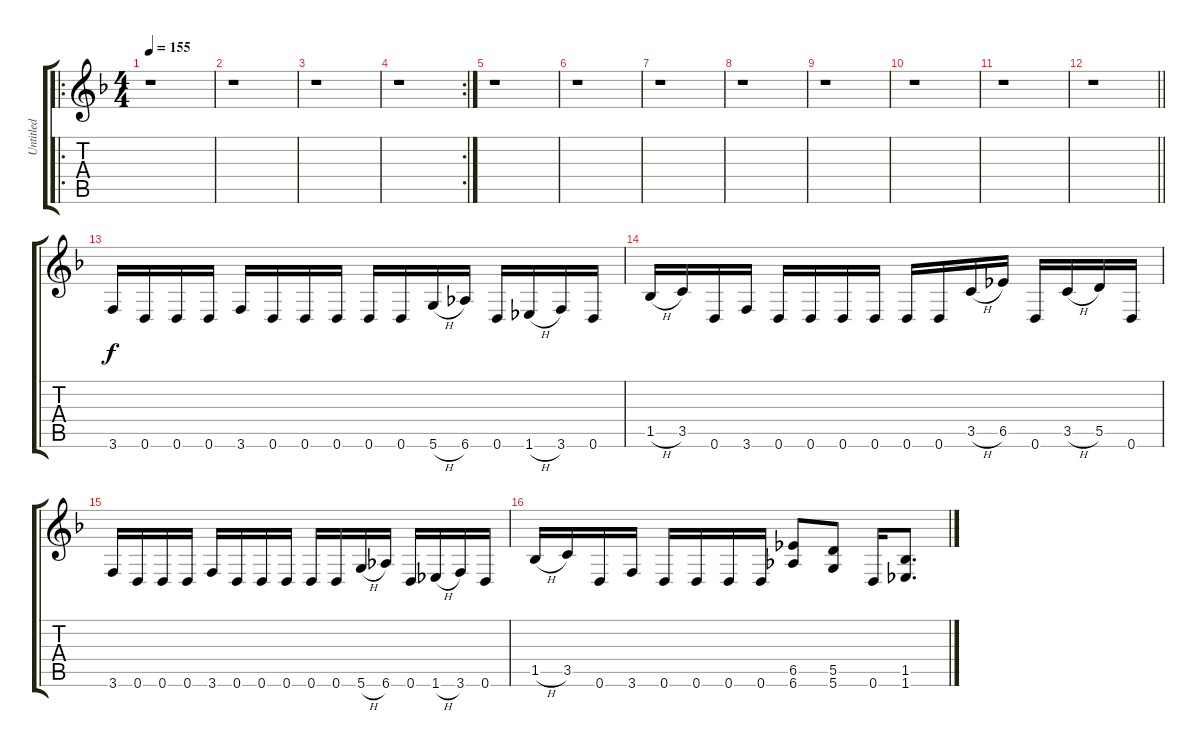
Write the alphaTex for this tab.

\track ("Untitled" "Untitled") {instrument overdrivenguitar}
\staff {score tabs}
\tuning (E4 B3 G3 D3 A2 D2) {hide}
\ro
\ts (4 4)
\tempo 155
\clef g2
\ks f
r.1{dy f instrument overdrivenguitar} |
r.1 |
r.1 |
\rc 2
r.1 |
r.1 |
r.1 |
r.1 |
r.1 |
r.1 |
r.1 |
r.1 |
\barLineRight lightlight
r.1 |
3.6.16 0.6.16 0.6.16 0.6.16 3.6.16 0.6.16 0.6.16 0.6.16 0.6.16 0.6.16 5.6{h}.16 6.6.16 0.6.16 1.6{h}.16 3.6.16 0.6.16 |
1.5{h}.16 3.5.16 0.6.16 3.6.16 0.6.16 0.6.16 0.6.16 0.6.16 0.6.16 0.6.16 3.5{h}.16 6.5.16 0.6.16 3.5{h}.16 5.5.16 0.6.16 |
3.6.16 0.6.16 0.6.16 0.6.16 3.6.16 0.6.16 0.6.16 0.6.16 0.6.16 0.6.16 5.6{h}.16 6.6.16 0.6.16 1.6{h}.16 3.6.16 0.6.16 |
1.5{h}.16 3.5.16 0.6.16 3.6.16 0.6.16 0.6.16 0.6.16 0.6.16 (6.5 6.6).8 (5.5 5.6).8 0.6.16 (1.5 1.6).8{d}
